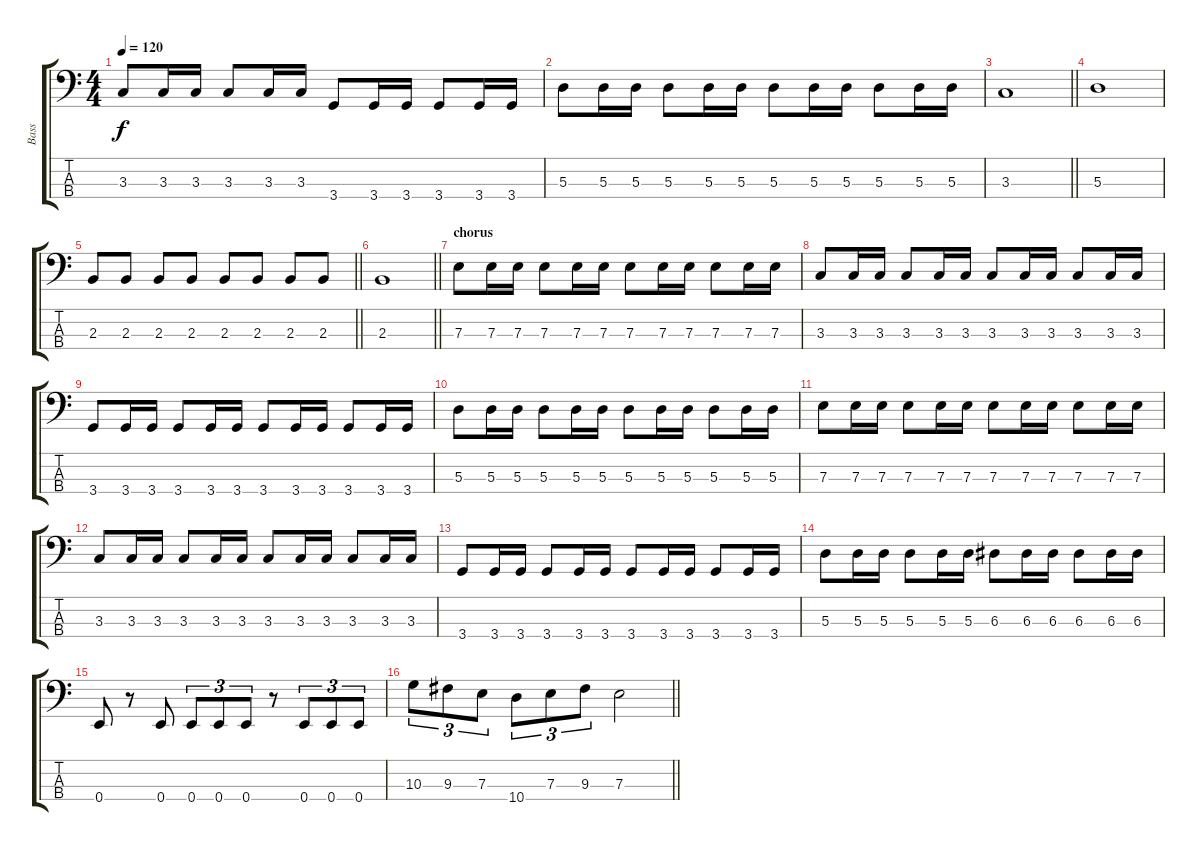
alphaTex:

\track ("Bass" "Bass") {instrument electricbassfinger}
\staff {score tabs}
\tuning (G2 D2 A1 E1) {hide}
\ts (4 4)
\tempo 120
\clef f4
\ks c
3.3.8{dy f} 3.3.16 3.3.16 3.3.8 3.3.16 3.3.16 3.4.8 3.4.16 3.4.16 3.4.8 3.4.16 3.4.16 |
5.3.8 5.3.16 5.3.16 5.3.8 5.3.16 5.3.16 5.3.8 5.3.16 5.3.16 5.3.8 5.3.16 5.3.16 |
\barLineRight lightlight
3.3.1 |
5.3.1 |
\barLineRight lightlight
2.3.8 2.3.8 2.3.8 2.3.8 2.3.8 2.3.8 2.3.8 2.3.8 |
\barLineRight lightlight
2.3.1 |
\section ("" "chorus")
7.3.8 7.3.16 7.3.16 7.3.8 7.3.16 7.3.16 7.3.8 7.3.16 7.3.16 7.3.8 7.3.16 7.3.16 |
3.3.8 3.3.16 3.3.16 3.3.8 3.3.16 3.3.16 3.3.8 3.3.16 3.3.16 3.3.8 3.3.16 3.3.16 |
3.4.8 3.4.16 3.4.16 3.4.8 3.4.16 3.4.16 3.4.8 3.4.16 3.4.16 3.4.8 3.4.16 3.4.16 |
5.3.8 5.3.16 5.3.16 5.3.8 5.3.16 5.3.16 5.3.8 5.3.16 5.3.16 5.3.8 5.3.16 5.3.16 |
7.3.8 7.3.16 7.3.16 7.3.8 7.3.16 7.3.16 7.3.8 7.3.16 7.3.16 7.3.8 7.3.16 7.3.16 |
3.3.8 3.3.16 3.3.16 3.3.8 3.3.16 3.3.16 3.3.8 3.3.16 3.3.16 3.3.8 3.3.16 3.3.16 |
3.4.8 3.4.16 3.4.16 3.4.8 3.4.16 3.4.16 3.4.8 3.4.16 3.4.16 3.4.8 3.4.16 3.4.16 |
5.3.8 5.3.16 5.3.16 5.3.8 5.3.16 5.3.16 6.3.8 6.3.16 6.3.16 6.3.8 6.3.16 6.3.16 |
0.4.8 r.8 0.4.8 0.4.8{tu (3 2)} 0.4.8{tu (3 2)} 0.4.8{tu (3 2)} r.8 0.4.8{tu (3 2)} 0.4.8{tu (3 2)} 0.4.8{tu (3 2)} |
\barLineRight lightlight
10.3.8{tu (3 2)} 9.3.8{tu (3 2)} 7.3.8{tu (3 2)} 10.4.8{tu (3 2)} 7.3.8{tu (3 2)} 9.3.8{tu (3 2)} 7.3.2
